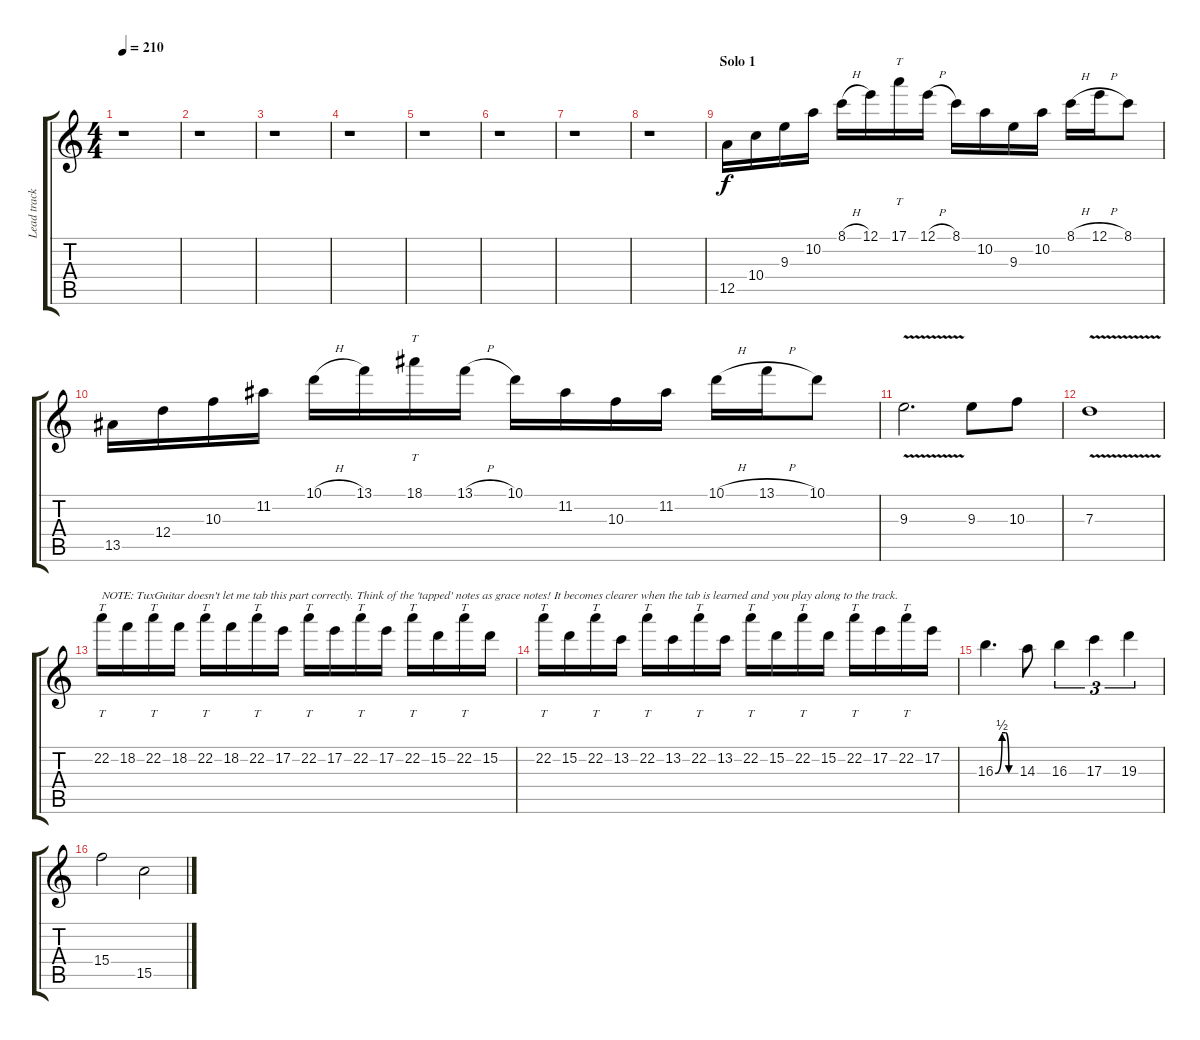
\track ("Lead track L" "Lead track") {instrument overdrivenguitar}
\staff {score tabs}
\tuning (E4 B3 G3 D3 A2 E2) {hide}
\ts (4 4)
\tempo 210
\clef g2
\ks c
r.1{dy f} |
r.1 |
r.1 |
r.1 |
r.1 |
r.1 |
r.1 |
r.1 |
\section ("" "Solo 1")
12.5.16 10.4.16 9.3.16 10.2.16 8.1{h}.16 12.1.16 17.1.16{tt} 12.1{h}.16 8.1.16 10.2.16 9.3.16 10.2.16 8.1{h}.16 12.1{h}.16 8.1.8 |
13.5.16 12.4.16 10.3.16 11.2.16 10.1{h}.16 13.1.16 18.1.16{tt} 13.1{h}.16 10.1.16 11.2.16 10.3.16 11.2.16 10.1{h}.16 13.1{h}.16 10.1.8 |
9.3{v}.2{d} 9.3.8 10.3.8 |
7.3{v}.1 |
22.2.16{tt txt "NOTE: TuxGuitar doesn't let me tab this part correctly. Think of the 'tapped' notes as grace notes! It becomes clearer when the tab is learned and you play along to the track."} 18.2.16 22.2.16{tt} 18.2.16 22.2.16{tt} 18.2.16 22.2.16{tt} 17.2.16 22.2.16{tt} 17.2.16 22.2.16{tt} 17.2.16 22.2.16{tt} 15.2.16 22.2.16{tt} 15.2.16 |
22.2.16{tt} 15.2.16 22.2.16{tt} 13.2.16 22.2.16{tt} 13.2.16 22.2.16{tt} 13.2.16 22.2.16{tt} 15.2.16 22.2.16{tt} 15.2.16 22.2.16{tt} 17.2.16 22.2.16{tt} 17.2.16 |
16.3{be (custom 0 0 20 2 30 2 40 0 60 0)}.4{d} 14.3.8 16.3.4{tu (3 2)} 17.3.4{tu (3 2)} 19.3.4{tu (3 2)} |
15.4.2 15.5.2
